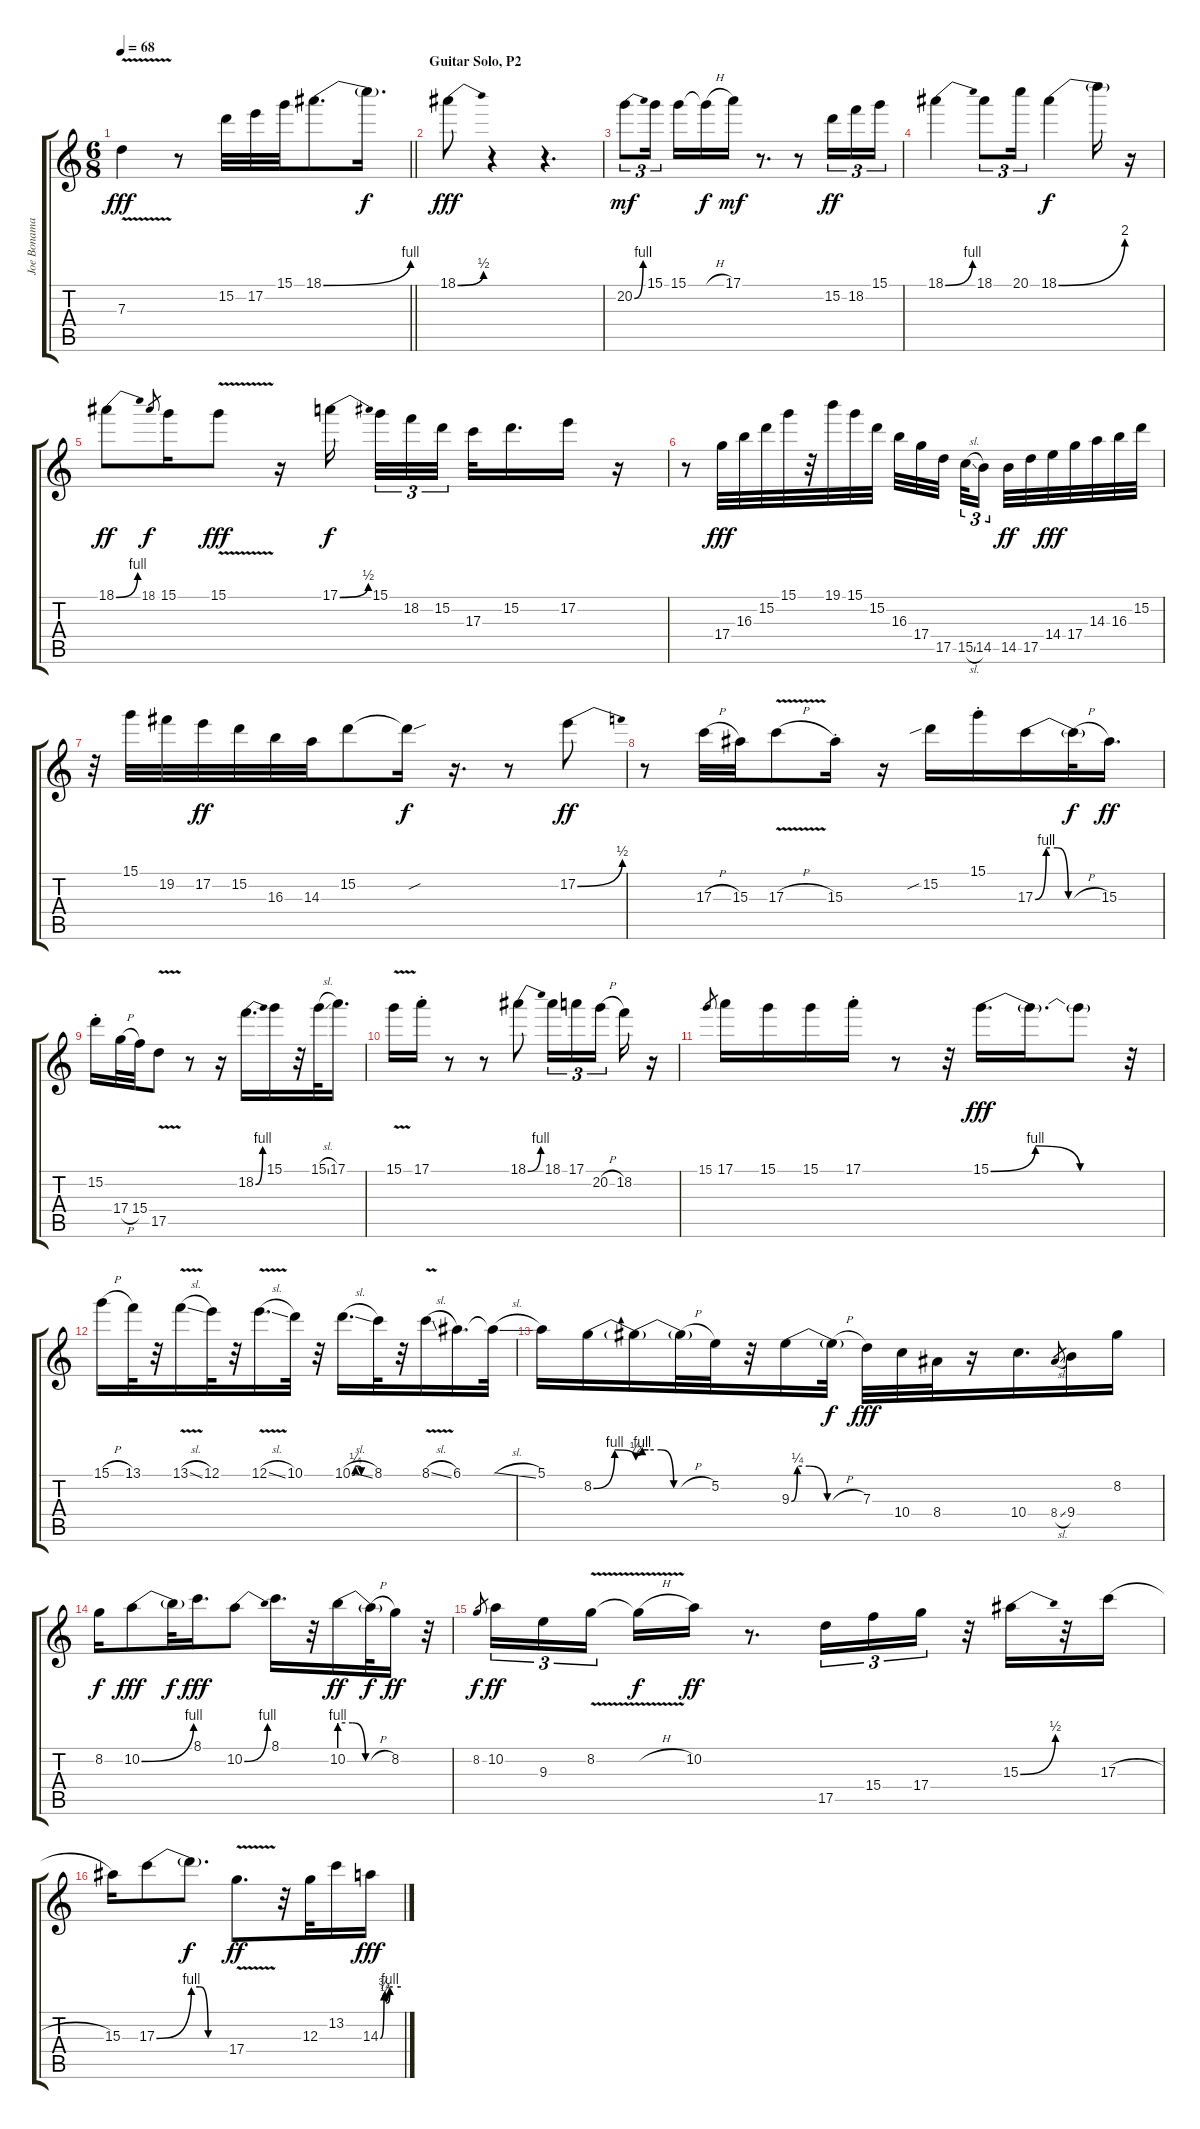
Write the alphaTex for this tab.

\track ("Joe Bonamassa Guitar" "Joe Bonama") {instrument electricguitarjazz}
\staff {score tabs}
\tuning (E4 B3 G3 D3 A2 E2) {hide}
\ts (6 8)
\tempo 68
\clef g2
\barLineRight lightlight
\ks c
7.3{v}.4{dy fff} r.8 15.2.32 17.2.32 15.1.32 18.1{be (bend 0 0 60 4)}.8{d} 18.1{t}.16{d dy f} |
\section ("" "Guitar Solo, P2")
18.1{be (bend 0 0 60 2)}.8{dy fff} r.4 r.4{d} |
20.2{be (bend 0 0 60 4)}.8{tu (3 2) dy mf} 15.1.16{tu (3 2) beam splitsecondary} 15.1.16 15.1{h t}.16{dy f} 17.1.16{dy mf} r.8{d} r.8 15.2.16{tu (3 2) dy ff} 18.2.16{tu (3 2)} 15.1.16{tu (3 2)} |
18.1{be (bend 0 0 60 4)}.4 18.1.8{tu (3 2)} 20.1.16{tu (3 2)} 18.1{be (bend 0 0 60 8)}.4{dy f} 18.1{t}.16 r.16 |
18.1{be (bend 0 0 60 4)}.8{dy ff} 18.1.8{gr dy f} 15.1.16 15.1{v}.8{dy fff} r.16 17.1{be (bend 0 0 60 2)}.16{dy f beam splitsecondary} 15.1.32{tu (3 2)} 18.2.32{tu (3 2)} 15.2.32{tu (3 2) beam splitsecondary} 17.3.32 15.2.16{d} 17.2.16 r.16 |
r.8 17.4.32{dy fff} 16.3.32 15.2.32 15.1.32 r.32 19.1.32 15.1.32 15.2.32 16.3.32 17.4.32 17.5.32{beam splitsecondary} 15.5{sl}.32{tu (3 2)} 14.5.16{tu (3 2) beam splitsecondary} 14.5.32{dy ff} 17.5.32 14.4.32{dy fff} 17.4.32 14.3.32 16.3.32 15.2.32 |
r.32 15.1.32 19.2.32 17.2.32{dy ff} 15.2.32 16.3.32 14.3.32 15.2.8 15.2{sou t}.16{dy f} r.16{d} r.8 17.2{be (bend 0 0 60 2)}.8{dy ff} |
r.8 17.3{h}.32 15.3.32 17.3{v h}.8 15.3{st}.16 r.16 15.2{sib}.16 15.1{st}.16 17.3{be (custom 0 0 10 4 20 4 30 0 60 0)}.16 17.3{h t}.32{dy f} 15.3.16{d dy ff} |
15.2{st}.16 17.4{h}.32 15.4.32 17.5{v}.8 r.8 r.16 18.2{be (bend 0 0 60 4)}.16{d} 15.1.16 r.32 15.1{sl}.32 17.1.16{d} |
15.1{v}.16 17.1{st}.16 r.8 r.8 18.1{be (bend 0 0 60 4)}.8 18.1.16{tu (3 2)} 17.1.16{tu (3 2)} 20.2{h}.16{tu (3 2) beam splitsecondary} 18.2.16 r.16 |
15.1.8{gr} 17.1.16 15.1.16 15.1.16 17.1{st}.16 r.8 r.32 15.1{be (bendrelease 0 0 15 4 45 4 60 0)}.16{d dy fff} 15.1{t}.16{d} 15.1{be (hold 0 0 60 0) t}.8 r.32 |
15.1{h}.16 13.1.32 r.32 13.1{v sl}.16 12.1.32 r.32 12.1{v sl}.16{d} 10.1.32 r.32 10.1{be (custom 0 0 10 1 20 1 30 0 60 0) sl}.16{d} 8.1.32 r.32 8.1{v sl}.16 6.1.16{d} 6.1{sl t}.32 |
5.1.16 8.2{be (bendrelease 0 0 15 4 53 4 60 2)}.16 8.2{be (custom 0 3 5 4 10 4 20 4 30 0 60 0) t}.16 8.2{h t}.32 5.2.32 r.32 9.3{be (custom 0 0 5 1 15 1 30 0 60 0)}.16 9.3{h t}.32{dy f} 7.3.32{dy fff} 10.4.32 8.4.32 r.16 10.4.16{d} 8.4{sl}.8{gr} 9.4.16 8.2.16 |
8.2.16{dy f} 10.2{be (bend 0 0 60 4)}.8{dy fff} 10.2{t}.32{dy f} 8.1.16{d dy fff} 10.2{be (bend 0 0 60 4)}.8 8.1.16{d} r.32 10.2{be (custom 0 4 15 4 30 0 60 0)}.16{dy ff} 10.2{h t}.32{dy f} 8.2.16{dy ff} r.32 |
8.2.8{gr dy f} 10.2.16{tu (3 2) dy ff} 9.3.16{tu (3 2)} 8.2{v}.16{tu (3 2) beam splitsecondary} 8.2{h t}.16{dy f} 10.2.16{dy ff} r.8{d} 17.5.16{tu (3 2)} 15.4.16{tu (3 2)} 17.4.16{tu (3 2)} r.32 15.3{be (bend 0 0 60 2)}.16 r.32 17.3{h}.16 |
15.3.16 17.3{be (bend 0 0 60 4)}.8 17.3{be (custom 0 4 15 4 30 0 60 0) t}.8{d dy f} 17.4{v}.8{d dy ff} r.32 12.3.32 13.2.16 14.3{be (custom 0 0 11 3 17 1 20 1 28 4 31 4 36 4 60 4)}.16{dy fff}
